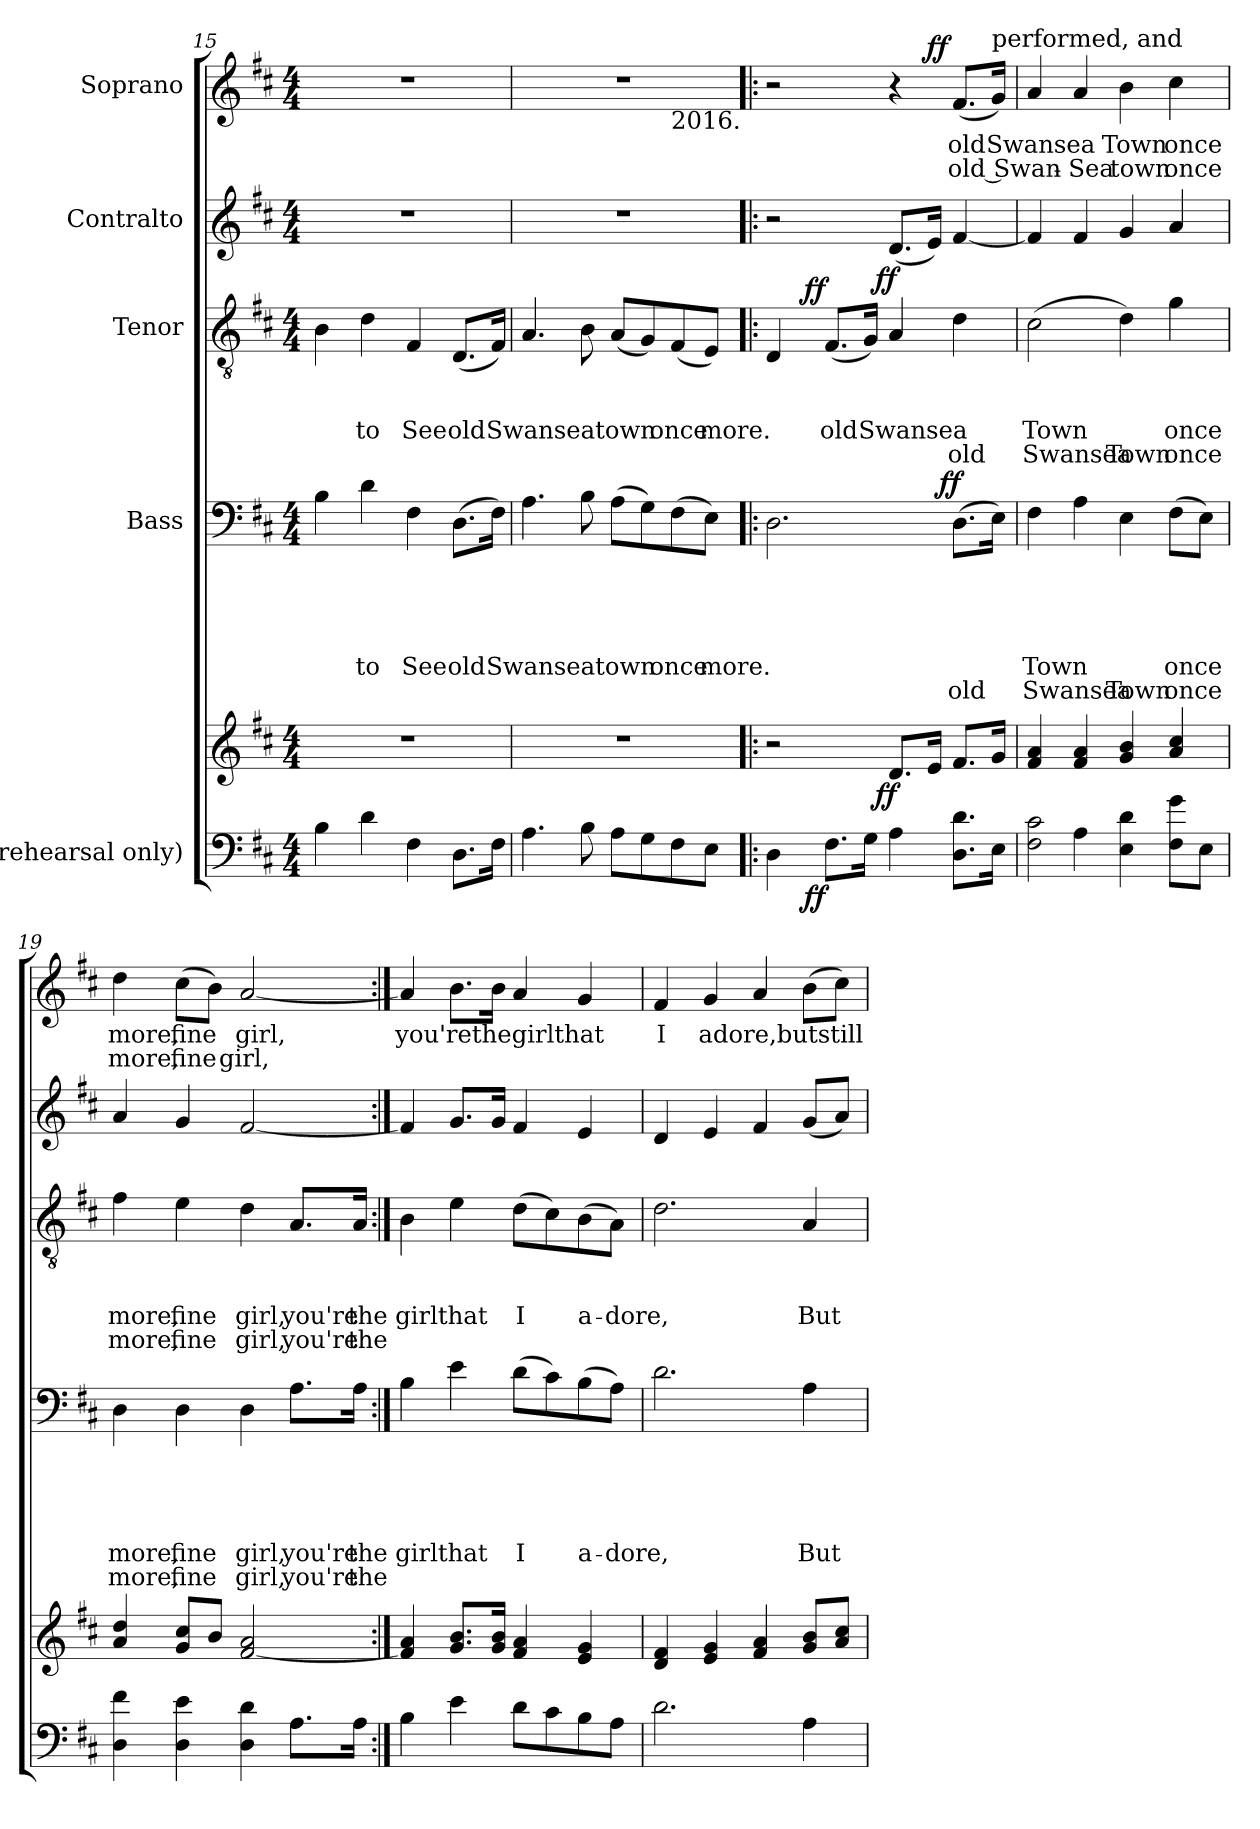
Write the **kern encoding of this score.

**kern	**kern	**dynam	**kern	**text	**text	**text	**text	**text	**text	**dynam	**kern	**text	**text	**text	**text	**dynam	**kern	**dynam	**kern	**text	**text	**dynam
*part5	*part5	*part5	*part4	*part4	*part4	*part4	*part4	*part4	*part4	*part4	*part3	*part3	*part3	*part3	*part3	*part3	*part2	*part2	*part1	*part1	*part1	*part1
*staff6	*staff5	*staff5/6	*staff4	*staff4	*staff4	*staff4	*staff4	*staff4	*staff4	*staff4	*staff3	*staff3	*staff3	*staff3	*staff3	*staff3	*staff2	*staff2	*staff1	*staff1	*staff1	*staff1
*I"(rehearsal only)	*	*	*I"Bass	*	*	*	*	*	*	*	*I"Tenor	*	*	*	*	*	*I"Contralto	*	*I"Soprano	*	*	*
*clefF4	*clefG2	*	*clefF4	*	*	*	*	*	*	*	*clefGv2	*	*	*	*	*	*clefG2	*	*clefG2	*	*	*
*k[f#c#]	*k[f#c#]	*	*k[f#c#]	*	*	*	*	*	*	*	*k[f#c#]	*	*	*	*	*	*k[f#c#]	*	*k[f#c#]	*	*	*
*D:	*D:	*	*D:	*	*	*	*	*	*	*	*D:	*	*	*	*	*	*D:	*	*D:	*	*	*
*M4/4	*M4/4	*	*M4/4	*	*	*	*	*	*	*	*M4/4	*	*	*	*	*	*M4/4	*	*M4/4	*	*	*
=15	=15	=15	=15	=15	=15	=15	=15	=15	=15	=15	=15	=15	=15	=15	=15	=15	=15	=15	=15	=15	=15	=15
4B\	1r	.	4B\	.	.	.	.	.	.	.	4B\	.	.	.	.	.	1r	.	1r	.	.	.
!	!	!	!	!	!	!	!	!LO:LY:b	!	!	!	!	!	!LO:LY:b	!	!	!	!	!	!	!	!
4d\	.	.	4d\	.	.	.	.	to	.	.	4d\	.	.	to	.	.	.	.	.	.	.	.
!	!	!	!	!	!	!	!	!LO:LY:b	!	!	!	!	!	!LO:LY:b	!	!	!	!	!	!	!	!
4F#\	.	.	4F#\	.	.	.	.	See	.	.	4F#/	.	.	See	.	.	.	.	.	.	.	.
!	!	!	!	!	!	!	!	!LO:LY:b	!	!	!	!	!	!LO:LY:b	!	!	!	!	!	!	!	!
8.D\L	.	.	(>8.D\L	.	.	.	.	old	.	.	(<8.D/L	.	.	old	.	.	.	.	.	.	.	.
!	!	!	!	!	!	!	!	!LO:LY:b	!	!	!	!	!	!LO:LY:b	!	!	!	!	!	!	!	!
16F#\Jk	.	.	16F#\Jk)	.	.	.	.	Swanseatown	.	.	16F#/Jk)	.	.	Swanseatown	.	.	.	.	.	.	.	.
=16	=16	=16	=16	=16	=16	=16	=16	=16	=16	=16	=16	=16	=16	=16	=16	=16	=16	=16	=16	=16	=16	=16
*	*	*	*	*	*	*	*	*	*	*	*	*	*	*	*	*	*	*	*^	*	*	*
4.A\	1r	.	4.A\	.	.	.	.	.	.	.	4.A/	.	.	.	.	.	1r	.	1r	2.ryy	.	.	.
8B\	.	.	8B\	.	.	.	.	.	.	.	8B\	.	.	.	.	.	.	.	.	.	.	.	.
8A\L	.	.	(>8A\L	.	.	.	.	.	.	.	(<8A/L	.	.	.	.	.	.	.	.	.	.	.	.
8G\	.	.	8G\)	.	.	.	.	.	.	.	8G/)	.	.	.	.	.	.	.	.	.	.	.	.
!	!	!	!	!	!	!	!	!	!	!	!	!	!	!	!	!	!	!	!	!LO:TX:b:t=2016.	!	!	!
!	!	!	!	!	!	!	!	!LO:LY:b	!	!	!	!	!	!LO:LY:b	!	!	!	!	!	!	!	!	!
8F#\	.	.	(>8F#\	.	.	.	.	once	.	.	(<8F#/	.	.	once	.	.	.	.	.	4ryy	.	.	.
!	!	!	!	!	!	!	!	!LO:LY:b	!	!	!	!	!	!LO:LY:b	!	!	!	!	!	!	!	!	!
8E\J	.	.	8E\J)	.	.	.	.	more.	.	.	8E/J)	.	.	more.	.	.	.	.	.	.	.	.	.
=17!|:	=17!|:	=17!|:	=17!|:	=17!|:	=17!|:	=17!|:	=17!|:	=17!|:	=17!|:	=17!|:	=17!|:	=17!|:	=17!|:	=17!|:	=17!|:	=17!|:	=17!|:	=17!|:	=17!|:	=17!|:	=17!|:	=17!|:	=17!|:
*^	*^	*	*^	*	*	*	*	*	*	*	*^	*	*	*	*	*	*^	*	*	*	*	*	*
4D\	8.ryy	2r	4...ryy	.	2.D\	2ryy	.	.	.	.	.	.	.	4D/	8.ryy	.	.	.	.	.	2r	4...ryy	.	2r	2ryy	.	.	.
!	!	!	!	!LO:DY:b=2	!	!	!	!	!	!	!	!	!	!	!	!	!	!	!	!LO:DY:a	!	!	!	!	!	!	!	!
.	2ryy	.	.	ff	.	.	.	.	.	.	.	.	.	.	2ryy	.	.	.	.	ff	.	.	.	.	.	.	.	.
!	!	!	!	!	!	!	!	!	!	!	!	!	!	!	!	!	!	!LO:LY:b	!	!	!	!	!	!	!	!	!	!
8.F#\L	.	.	.	.	.	.	.	.	.	.	.	.	.	(<8.F#/L	.	.	.	old	.	.	.	.	.	.	.	.	.	.
!	!	!	!	!	!	!	!	!	!	!	!	!	!	!	!	!	!	!LO:LY:b	!	!	!	!	!	!	!	!	!	!
16G\Jk	.	.	.	.	.	.	.	.	.	.	.	.	.	16G/Jk)	.	.	.	Swansea	.	.	.	.	.	.	.	.	.	.
!	!	!	!	!LO:DY:b	!	!	!	!	!	!	!	!	!	!	!	!	!	!	!	!	!	!	!LO:DY:b	!	!	!	!	!
.	.	.	2ryy	ff	.	.	.	.	.	.	.	.	.	.	.	.	.	.	.	.	.	2ryy	ff	.	.	.	.	.
4A\	.	8.d/L	.	.	.	8..ryy	.	.	.	.	.	.	.	4A/	.	.	.	.	.	.	(<8.d/L	.	.	4r	8.ryy	.	.	.
!	!	!	!	!	!	!	!	!	!	!	!	!	!	!	!	!	!	!	!	!	!	!	!	!	!	!	!	!LO:DY:a
.	4ryy	16e/Jk	.	.	.	.	.	.	.	.	.	.	.	.	4ryy	.	.	.	.	.	16e/Jk)	.	.	.	4ryy	.	.	ff
!	!	!	!	!	!	!	!	!	!	!	!	!	!LO:DY:b	!	!	!	!	!	!	!	!	!	!	!	!	!	!	!
.	.	.	.	.	.	4ryy	.	.	.	.	.	.	ff	.	.	.	.	.	.	.	.	.	.	.	.	.	.	.
!	!	!	!	!	!	!	!	!	!	!	!	!LO:LY:b	!	!	!	!	!	!	!LO:LY:b	!	!	!	!	!	!	!LO:LY:b	!LO:LY:b	!
8.D\ 8.d\L	.	8.f#/L	.	.	(>8.D\L	.	.	.	.	.	.	old	.	4d\	.	.	.	.	old	.	[<4f#/	.	.	(<8.f#/L	.	old	old Swan-	.
!	!	!	!	!	!	!	!	!	!	!	!	!	!	!	!	!	!	!	!	!	!	!	!	!LO:TX:a:t=performed, and	!	!	!	!
!	!	!	!	!	!	!	!	!	!	!	!	!	!	!	!	!	!	!	!	!	!	!	!	!	!	!LO:LY:b	!	!
16E\Jk	16ryy	16g/Jk	.	.	16E\Jk)	.	.	.	.	.	.	.	.	.	16ryy	.	.	.	.	.	.	.	.	16g/Jk)	16ryy	Swansea	.	.
.	.	.	32ryy	.	.	32ryy	.	.	.	.	.	.	.	.	.	.	.	.	.	.	.	32ryy	.	.	.	.	.	.
=18	=18	=18	=18	=18	=18	=18	=18	=18	=18	=18	=18	=18	=18	=18	=18	=18	=18	=18	=18	=18	=18	=18	=18	=18	=18	=18	=18	=18
!	!	!	!	!	!	!	!	!	!	!	!LO:LY:b	!LO:LY:b	!	!	!	!	!	!LO:LY:b	!LO:LY:b	!	!	!	!	!	!	!	!	!
*	*	*v	*v	*	*	*	*	*	*	*	*	*	*	*v	*v	*	*	*	*	*	*v	*v	*	*v	*v	*	*	*
*	*	*	*	*v	*v	*	*	*	*	*	*	*	*	*	*	*	*	*	*	*	*	*	*	*
2F#\ 2c#\	4ryy	4f#/ 4a/	.	4F#\	.	.	.	.	Town	Swansea	.	(>2c#\	.	.	Town	Swansea	.	4f#/]	.	4a/	.	.	.
!	!	!	!	!	!	!	!	!	!	!	!	!	!	!	!	!	!	!	!	!	!	!LO:LY:b	!
.	4A\	4f#/ 4a/	.	4A\	.	.	.	.	.	.	.	.	.	.	.	.	.	4f#/	.	4a/	.	-Sea	.
!	!	!	!	!	!	!	!	!	!	!LO:LY:b	!	!	!	!	!	!LO:LY:b	!	!	!	!	!LO:LY:b	!LO:LY:b	!
2ryy	4E\ 4d\	4g/ 4b/	.	4E\	.	.	.	.	.	Town	.	4d\)	.	.	.	Town	.	4g/	.	4b\	Town	town	.
!	!	!	!	!	!	!	!	!	!LO:LY:b	!LO:LY:b	!	!	!	!	!LO:LY:b	!LO:LY:b	!	!	!	!	!LO:LY:b	!LO:LY:b	!
.	8F#\ 8g\L	4a/ 4cc#/	.	(>8F#\L	.	.	.	.	once	once	.	4g\	.	.	once	once	.	4a/	.	4cc#\	once	once	.
.	8E\J	.	.	8E\J)	.	.	.	.	.	.	.	.	.	.	.	.	.	.	.	.	.	.	.
=19	=19	=19	=19	=19	=19	=19	=19	=19	=19	=19	=19	=19	=19	=19	=19	=19	=19	=19	=19	=19	=19	=19	=19
!	!	!	!	!	!	!	!	!	!LO:LY:b	!LO:LY:b	!	!	!	!	!LO:LY:b	!LO:LY:b	!	!	!	!	!LO:LY:b	!LO:LY:b	!
*v	*v	*	*	*	*	*	*	*	*	*	*	*	*	*	*	*	*	*	*	*	*	*	*
4D\ 4f#\	4a/ 4dd/	.	4D\	.	.	.	.	more,	more,	.	4f#\	.	.	more,	more,	.	4a/	.	4dd\	more,	more,	.
!	!	!	!	!	!	!	!	!LO:LY:b	!LO:LY:b	!	!	!	!	!LO:LY:b	!LO:LY:b	!	!	!	!	!LO:LY:b	!LO:LY:b	!
4D\ 4e\	8g/ 8cc#/L	.	4D\	.	.	.	.	fine	fine	.	4e\	.	.	fine	fine	.	4g/	.	(>8cc#\L	fine	fine	.
.	8b/J	.	.	.	.	.	.	.	.	.	.	.	.	.	.	.	.	.	8b\J)	.	.	.
!	!	!	!	!	!	!	!	!LO:LY:b	!LO:LY:b	!	!	!	!	!LO:LY:b	!LO:LY:b	!	!	!	!	!LO:LY:b	!LO:LY:b	!
4D\ 4d\	[<2f#/ 2a/	.	4D\	.	.	.	.	girl,	girl,	.	4d\	.	.	girl,	girl,	.	[<2f#/	.	[<2a/	girl,	girl,	.
!	!	!	!	!	!	!	!	!LO:LY:b	!LO:LY:b	!	!	!	!	!LO:LY:b	!LO:LY:b	!	!	!	!	!	!	!
8.A\L	.	.	8.A\L	.	.	.	.	you're	you're	.	8.A/L	.	.	you're	you're	.	.	.	.	.	.	.
!	!	!	!	!	!	!	!	!LO:LY:b	!LO:LY:b	!	!	!	!	!LO:LY:b	!LO:LY:b	!	!	!	!	!	!	!
16A\Jk	.	.	16A\Jk	.	.	.	.	the	the	.	16A/Jk	.	.	the	the	.	.	.	.	.	.	.
!!LO:PB:g=z
=20:|!	=20:|!	=20:|!	=20:|!	=20:|!	=20:|!	=20:|!	=20:|!	=20:|!	=20:|!	=20:|!	=20:|!	=20:|!	=20:|!	=20:|!	=20:|!	=20:|!	=20:|!	=20:|!	=20:|!	=20:|!	=20:|!	=20:|!
!	!	!	!	!	!	!	!	!LO:LY:b	!	!	!	!	!	!LO:LY:b	!	!	!	!	!	!LO:LY:b	!	!
4B\	4f#/] 4a/	.	4B\	.	.	.	.	girlthat	.	.	4B\	.	.	girlthat	.	.	4f#/]	.	4a/]	you'rethegirlthat	.	.
4e\	8.g/ 8.b/L	.	4e\	.	.	.	.	.	.	.	4e\	.	.	.	.	.	8.g/L	.	8.b\L	.	.	.
.	16g/ 16b/Jk	.	.	.	.	.	.	.	.	.	.	.	.	.	.	.	16g/Jk	.	16b\Jk	.	.	.
!	!	!	!	!	!	!	!	!LO:LY:b	!	!	!	!	!	!LO:LY:b	!	!	!	!	!	!	!	!
8d\L	4f#/ 4a/	.	(<8d\L	.	.	.	.	I	.	.	(>8d\L	.	.	I	.	.	4f#/	.	4a/	.	.	.
8c#\	.	.	8c#\)	.	.	.	.	.	.	.	8c#\)	.	.	.	.	.	.	.	.	.	.	.
!	!	!	!	!	!	!	!	!LO:LY:b	!	!	!	!	!	!LO:LY:b	!	!	!	!	!	!	!	!
8B\	4e/ 4g/	.	(>8B\	.	.	.	.	a-	.	.	(>8B\	.	.	a-	.	.	4e/	.	4g/	.	.	.
!	!	!	!	!	!	!	!	!LO:LY:b	!	!	!	!	!	!LO:LY:b	!	!	!	!	!	!	!	!
8A\J	.	.	8A\J)	.	.	.	.	-dore,	.	.	8A\J)	.	.	-dore,	.	.	.	.	.	.	.	.
=21	=21	=21	=21	=21	=21	=21	=21	=21	=21	=21	=21	=21	=21	=21	=21	=21	=21	=21	=21	=21	=21	=21
!	!	!	!	!	!	!	!	!	!	!	!	!	!	!	!	!	!	!	!	!LO:LY:b	!	!
2.d\	4d/ 4f#/	.	2.d\	.	.	.	.	.	.	.	2.d\	.	.	.	.	.	4d/	.	4f#/	I	.	.
!	!	!	!	!	!	!	!	!	!	!	!	!	!	!	!	!	!	!	!	!LO:LY:b	!	!
.	4e/ 4g/	.	.	.	.	.	.	.	.	.	.	.	.	.	.	.	4e/	.	4g/	adore,butstill	.	.
.	4f#/ 4a/	.	.	.	.	.	.	.	.	.	.	.	.	.	.	.	4f#/	.	4a/	.	.	.
!	!	!	!	!	!	!	!	!LO:LY:b	!	!	!	!	!	!LO:LY:b	!	!	!	!	!	!	!	!
4A\	8g/ 8b/L	.	4A\	.	.	.	.	But	.	.	4A/	.	.	But	.	.	(<8g/L	.	(>8b\L	.	.	.
.	8a/ 8cc#/J	.	.	.	.	.	.	.	.	.	.	.	.	.	.	.	8a/J)	.	8cc#\J)	.	.	.
=	=	=	=	=	=	=	=	=	=	=	=	=	=	=	=	=	=	=	=	=	=	=
*-	*-	*-	*-	*-	*-	*-	*-	*-	*-	*-	*-	*-	*-	*-	*-	*-	*-	*-	*-	*-	*-	*-
